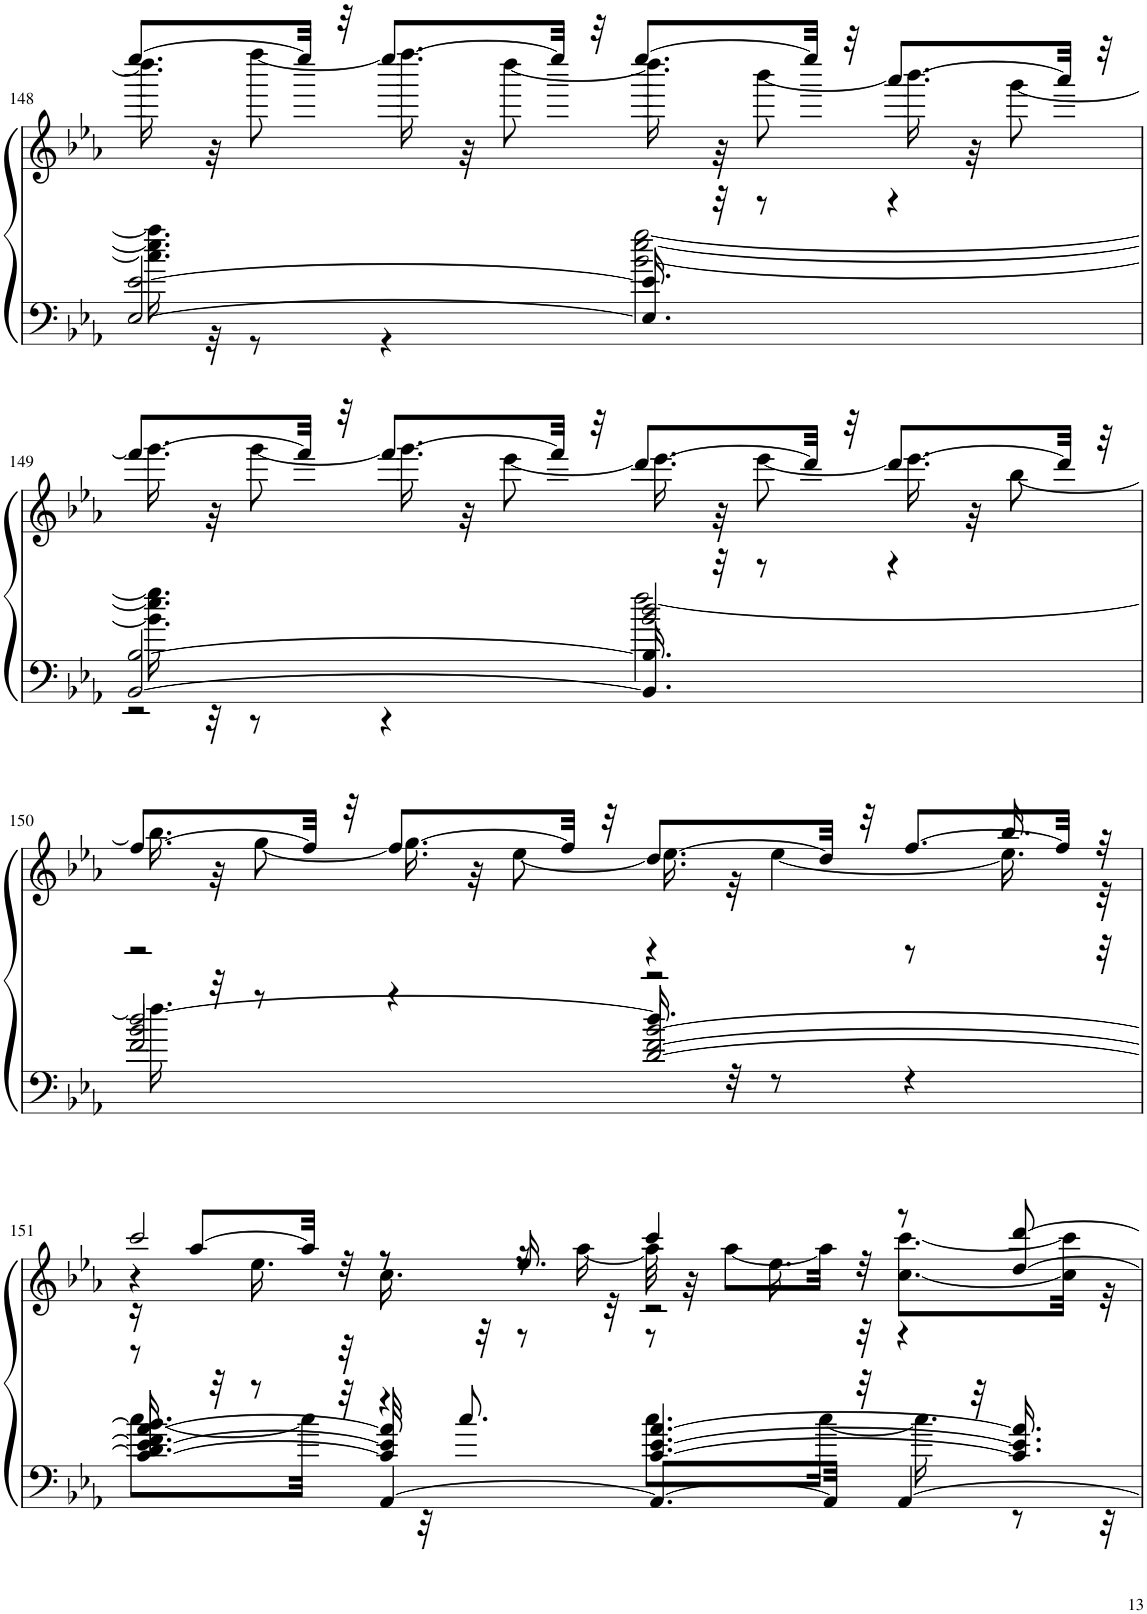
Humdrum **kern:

**kern	**kern
*part1	*part1
*staff2	*staff1
*I"Piano, Klavier	*
*I'Pno.	*
!!LO:PB:g=z
*clefF4	*clefG2
*k[b-e-a-]	*k[b-e-a-]
*M4/4	*M4/4
=148	=148
*^	*^
[2E-/ [2e-/	16.cc\] 16.ee-\] 16.aa-\]	[8.eeee-/L	16.dddd\]
.	32r	.	32r
.	8r	.	[8ffff\
.	.	32eeee-/Jkk]	.
.	.	32r	.
.	4r	[8.eeee-/L	16.ffff\]
.	.	.	32r
.	.	.	[8dddd\
.	.	32eeee-/Jkk]	.
.	.	32r	.
16.E-/] 16.e-/]	[2b-\ [2ee-\ [2gg\	[8.eeee-/L	16.dddd\]
32r	.	.	32r
8r	.	.	[8bbb-\
.	.	32eeee-/Jkk]	.
.	.	32r	.
4r	.	[8.aaa-/L	16.bbb-\]
.	.	.	32r
.	.	.	[8ggg\
.	.	32aaa-/Jkk]	.
.	.	32r	.
!!LO:LB:g=z	!!
=149	=149	=149	=149
*	*^	*	*
[2BB-/ [2B-/	16.b-\] 16.ee-\] 16.gg\]	2r	[8.fff/L	16.ggg\]
.	32r	.	.	32r
.	8r	.	.	[8ggg\
.	.	.	32fff/Jkk]	.
.	.	.	32r	.
.	4r	.	[8.fff/L	16.ggg\]
.	.	.	.	32r
.	.	.	.	[8eee-\
.	.	.	32fff/Jkk]	.
.	.	.	32r	.
16.BB-/] 16.B-/]	[2ff\	2b-/ 2dd/	[8.ddd/L	16.eee-\]
32r	.	.	.	32r
8r	.	.	.	[8eee-\
.	.	.	32ddd/Jkk]	.
.	.	.	32r	.
4r	.	.	[8.ddd/L	16.eee-\]
.	.	.	.	32r
.	.	.	.	[8bb-\
.	.	.	32ddd/Jkk]	.
.	.	.	32r	.
!!LO:LB:g=z
=150	=150	=150	=150	=150
*	*	*	*	*^
2f/ 2b-/	16.ff\]	[2dd/	[8.ff/L	16.bb-\]	2r
.	32r	.	.	32r	.
.	8r	.	.	[8gg\	.
.	.	.	32ff/Jkk]	.	.
.	.	.	32r	.	.
.	4r	.	[8.ff/L	16.gg\]	.
.	.	.	.	32r	.
.	.	.	.	[8ee-\	.
.	.	.	32ff/Jkk]	.	.
.	.	.	32r	.	.
[2d/ [2f/ [2b-/	2r	16.dd/]	[8.dd/L	16.ee-\]	4r
.	.	32r	.	32r	.
.	.	8r	.	[4ee-\	.
.	.	.	32dd/Jkk]	.	.
.	.	.	32r	.	.
.	.	4r	[8.ff/L	.	8r
.	.	.	.	16.ee-\]	16.bb-/
.	.	.	32ff/Jkk]	.	.
.	.	.	32r	32r	32r
!!LO:LB:g=z
=151	=151	=151	=151	=151	=151
*	*	*	*	*	*^
16.d/] 16.f/] 16.b-/]	[8.cc\L	[4c/ [4e-/ [4a-/	2ccc/	4r	16r	8r
.	.	.	.	.	[8aa-/L	.
32r	.	.	.	.	.	.
8r	.	.	.	.	.	16.ee-\
.	32cc\Jkk]	.	.	.	32aa-/Jkk]	.
.	32r	.	.	.	32r	32r
[4AA-/	4r	32c/] 32e-/] 32a-/]	.	8r	8r	16.cc\
.	.	32r	.	.	.	.
.	.	8.cc/	.	.	.	.
.	.	.	.	.	.	32r
.	.	.	.	16r	16.ee-/	8r
.	.	.	.	[16aa-\	.	.
.	.	.	.	.	32r	.
8.AA-/L_	8.cc\L	[4.c/ [4.e-/ [4.a-/	4ccc/	32aa-\]	2r	8r
.	.	.	.	32r	.	.
.	.	.	.	[8aa-\L	.	.
.	.	.	.	.	.	16.ee-\
32AA-/Jkk]	[16cc\Jk	.	.	32aa-\Jkk]	.	.
32r	.	.	.	32r	.	32r
[4AA-/	16.cc\]	.	8r	[8.cc\ [8.ccc\L	.	4r
.	32r	.	.	.	.	.
.	8r	16.c/] 16.e-/] 16.a-/]	[8dd/ [8ddd/	.	.	.
.	.	.	.	32cc\] 32ccc\]Jkk	.	.
.	.	32r	.	32r	.	.
*v	*v	*v	*	*	*	*
*	*v	*v	*v	*v
=	=
*-	*-
